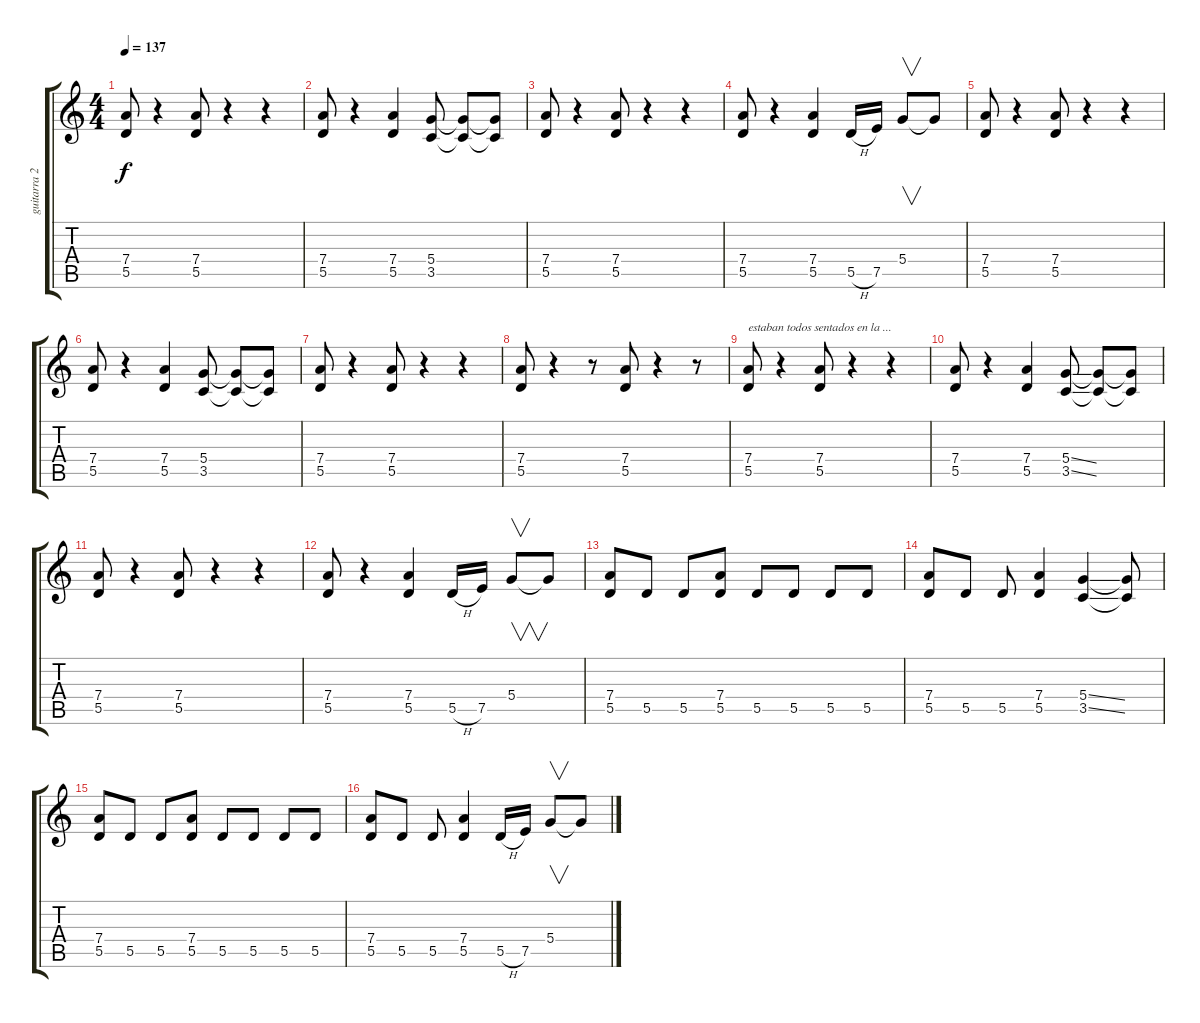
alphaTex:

\track ("guitarra 2" "guitarra 2") {instrument distortionguitar}
\staff {score tabs}
\tuning (E4 B3 G3 D3 A2 E2) {hide}
\ts (4 4)
\tempo 137
\clef g2
\ks c
(7.4 5.5).8{dy f} r.4 (7.4 5.5).8 r.4 r.4 |
(7.4 5.5).8 r.4 (7.4 5.5).4 (5.4 3.5).8 (5.4{t} 3.5{t}).8 (5.4{t} 3.5{t}).8 |
(7.4 5.5).8 r.4 (7.4 5.5).8 r.4 r.4 |
(7.4 5.5).8 r.4 (7.4 5.5).4 5.5{h}.16 7.5.16 5.4.8{v} 5.4{t}.8 |
(7.4 5.5).8 r.4 (7.4 5.5).8 r.4 r.4 |
(7.4 5.5).8 r.4 (7.4 5.5).4 (5.4 3.5).8 (5.4{t} 3.5{t}).8 (5.4{t} 3.5{t}).8 |
(7.4 5.5).8 r.4 (7.4 5.5).8 r.4 r.4 |
(7.4 5.5).8 r.4 r.8 (7.4 5.5).8 r.4 r.8 |
(7.4 5.5).8{txt "estaban todos sentados en la ..."} r.4 (7.4 5.5).8 r.4 r.4 |
(7.4 5.5).8 r.4 (7.4 5.5).4 (5.4{ss} 3.5{ss}).8 (5.4{t} 3.5{t}).8 (5.4{t} 3.5{t}).8 |
(7.4 5.5).8 r.4 (7.4 5.5).8 r.4 r.4 |
(7.4 5.5).8 r.4 (7.4 5.5).4 5.5{h}.16 7.5.16 5.4.8{v} 5.4{t}.8 |
(7.4 5.5).8 5.5.8 5.5.8 (7.4 5.5).8 5.5.8 5.5.8 5.5.8 5.5.8 |
(7.4 5.5).8 5.5.8 5.5.8 (7.4 5.5).4 (5.4{ss} 3.5{ss}).4 (5.4{t} 3.5{t}).8 |
(7.4 5.5).8 5.5.8 5.5.8 (7.4 5.5).8 5.5.8 5.5.8 5.5.8 5.5.8 |
(7.4 5.5).8 5.5.8 5.5.8 (7.4 5.5).4 5.5{h}.16 7.5.16 5.4.8{v} 5.4{t}.8
